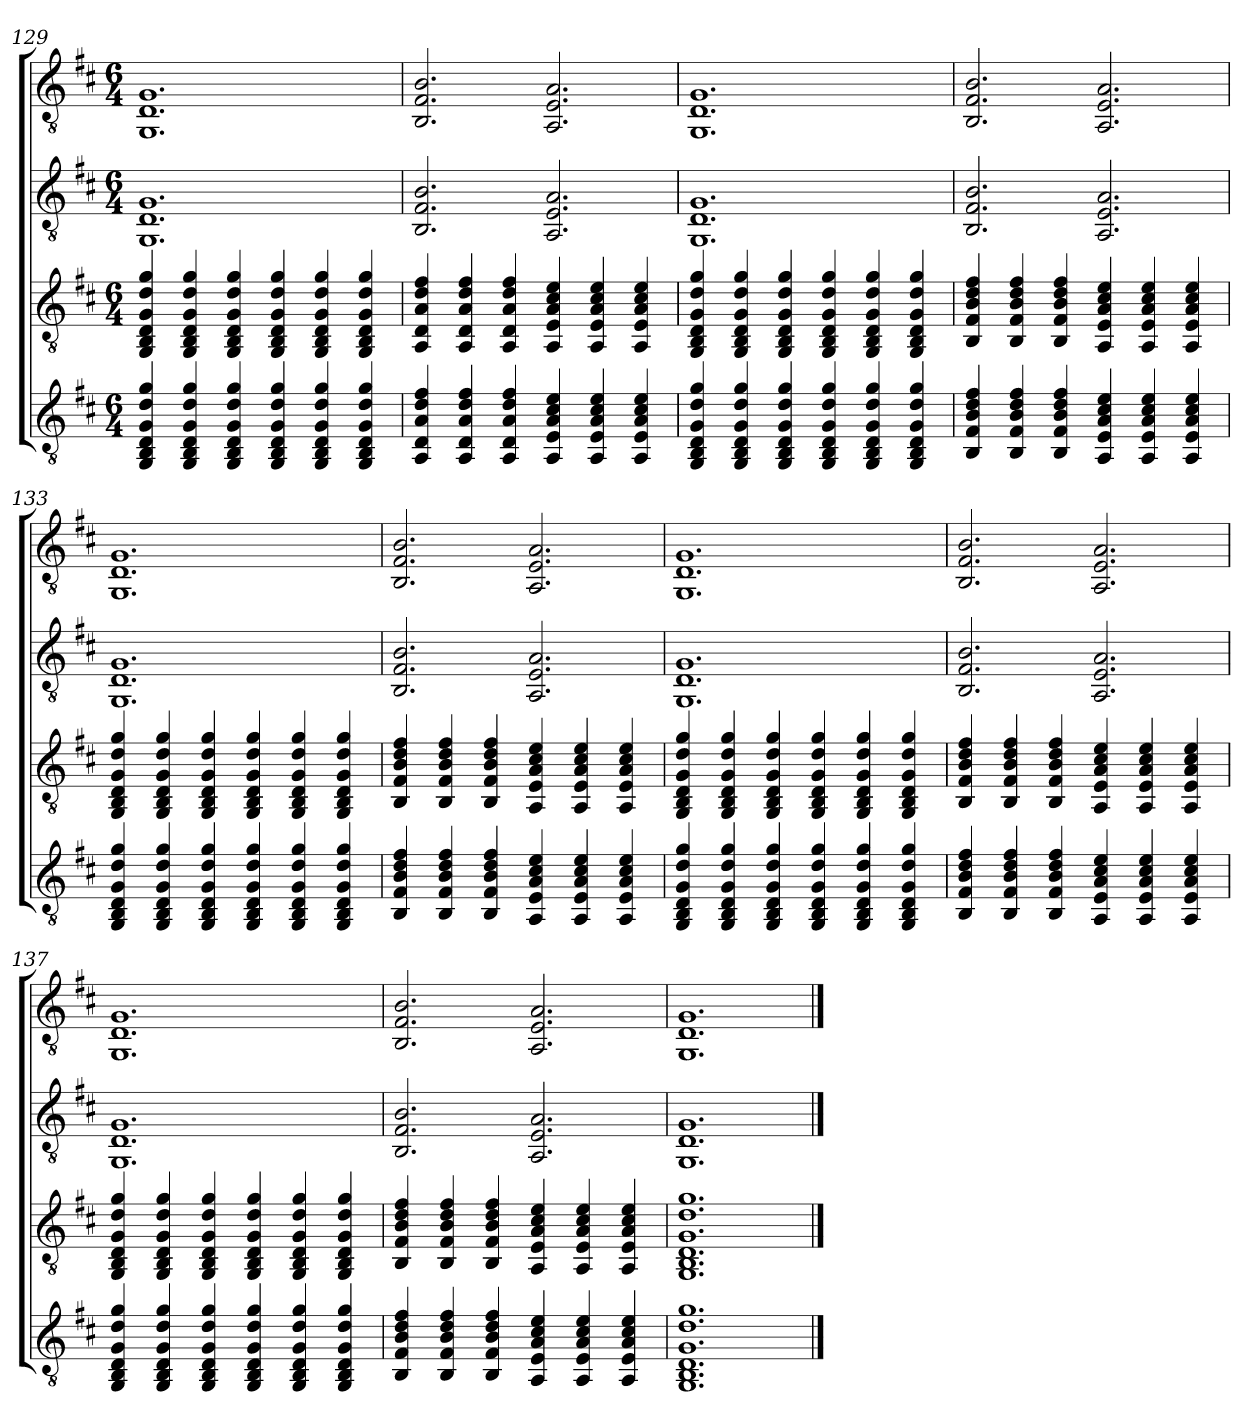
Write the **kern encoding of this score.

**kern	**kern	**kern	**kern
*part4	*part3	*part2	*part1
*staff4	*staff3	*staff2	*staff1
*clefGv2	*clefGv2	*clefGv2	*clefGv2
*k[f#c#]	*k[f#c#]	*k[f#c#]	*k[f#c#]
*M6/4	*M6/4	*M6/4	*M6/4
=129	=129	=129	=129
4GG 4BB 4D 4G 4d 4g	4GG 4BB 4D 4G 4d 4g	1.GG 1.D 1.G	1.GG 1.D 1.G
4GG 4BB 4D 4G 4d 4g	4GG 4BB 4D 4G 4d 4g	.	.
4GG 4BB 4D 4G 4d 4g	4GG 4BB 4D 4G 4d 4g	.	.
4GG 4BB 4D 4G 4d 4g	4GG 4BB 4D 4G 4d 4g	.	.
4GG 4BB 4D 4G 4d 4g	4GG 4BB 4D 4G 4d 4g	.	.
4GG 4BB 4D 4G 4d 4g	4GG 4BB 4D 4G 4d 4g	.	.
=130	=130	=130	=130
4AA 4D 4A 4d 4f#	4AA 4D 4A 4d 4f#	2.BB 2.F# 2.B	2.BB 2.F# 2.B
4AA 4D 4A 4d 4f#	4AA 4D 4A 4d 4f#	.	.
4AA 4D 4A 4d 4f#	4AA 4D 4A 4d 4f#	.	.
4AA 4E 4A 4c# 4e	4AA 4E 4A 4c# 4e	2.AA 2.E 2.A	2.AA 2.E 2.A
4AA 4E 4A 4c# 4e	4AA 4E 4A 4c# 4e	.	.
4AA 4E 4A 4c# 4e	4AA 4E 4A 4c# 4e	.	.
=131	=131	=131	=131
4GG 4BB 4D 4G 4d 4g	4GG 4BB 4D 4G 4d 4g	1.GG 1.D 1.G	1.GG 1.D 1.G
4GG 4BB 4D 4G 4d 4g	4GG 4BB 4D 4G 4d 4g	.	.
4GG 4BB 4D 4G 4d 4g	4GG 4BB 4D 4G 4d 4g	.	.
4GG 4BB 4D 4G 4d 4g	4GG 4BB 4D 4G 4d 4g	.	.
4GG 4BB 4D 4G 4d 4g	4GG 4BB 4D 4G 4d 4g	.	.
4GG 4BB 4D 4G 4d 4g	4GG 4BB 4D 4G 4d 4g	.	.
!!LO:LB:g=z
=132	=132	=132	=132
4BB 4F# 4B 4d 4f#	4BB 4F# 4B 4d 4f#	2.BB 2.F# 2.B	2.BB 2.F# 2.B
4BB 4F# 4B 4d 4f#	4BB 4F# 4B 4d 4f#	.	.
4BB 4F# 4B 4d 4f#	4BB 4F# 4B 4d 4f#	.	.
4AA 4E 4A 4c# 4e	4AA 4E 4A 4c# 4e	2.AA 2.E 2.A	2.AA 2.E 2.A
4AA 4E 4A 4c# 4e	4AA 4E 4A 4c# 4e	.	.
4AA 4E 4A 4c# 4e	4AA 4E 4A 4c# 4e	.	.
=133	=133	=133	=133
4GG 4BB 4D 4G 4d 4g	4GG 4BB 4D 4G 4d 4g	1.GG 1.D 1.G	1.GG 1.D 1.G
4GG 4BB 4D 4G 4d 4g	4GG 4BB 4D 4G 4d 4g	.	.
4GG 4BB 4D 4G 4d 4g	4GG 4BB 4D 4G 4d 4g	.	.
4GG 4BB 4D 4G 4d 4g	4GG 4BB 4D 4G 4d 4g	.	.
4GG 4BB 4D 4G 4d 4g	4GG 4BB 4D 4G 4d 4g	.	.
4GG 4BB 4D 4G 4d 4g	4GG 4BB 4D 4G 4d 4g	.	.
=134	=134	=134	=134
4BB 4F# 4B 4d 4f#	4BB 4F# 4B 4d 4f#	2.BB 2.F# 2.B	2.BB 2.F# 2.B
4BB 4F# 4B 4d 4f#	4BB 4F# 4B 4d 4f#	.	.
4BB 4F# 4B 4d 4f#	4BB 4F# 4B 4d 4f#	.	.
4AA 4E 4A 4c# 4e	4AA 4E 4A 4c# 4e	2.AA 2.E 2.A	2.AA 2.E 2.A
4AA 4E 4A 4c# 4e	4AA 4E 4A 4c# 4e	.	.
4AA 4E 4A 4c# 4e	4AA 4E 4A 4c# 4e	.	.
=135	=135	=135	=135
4GG 4BB 4D 4G 4d 4g	4GG 4BB 4D 4G 4d 4g	1.GG 1.D 1.G	1.GG 1.D 1.G
4GG 4BB 4D 4G 4d 4g	4GG 4BB 4D 4G 4d 4g	.	.
4GG 4BB 4D 4G 4d 4g	4GG 4BB 4D 4G 4d 4g	.	.
4GG 4BB 4D 4G 4d 4g	4GG 4BB 4D 4G 4d 4g	.	.
4GG 4BB 4D 4G 4d 4g	4GG 4BB 4D 4G 4d 4g	.	.
4GG 4BB 4D 4G 4d 4g	4GG 4BB 4D 4G 4d 4g	.	.
!!LO:LB:g=z
=136	=136	=136	=136
4BB 4F# 4B 4d 4f#	4BB 4F# 4B 4d 4f#	2.BB 2.F# 2.B	2.BB 2.F# 2.B
4BB 4F# 4B 4d 4f#	4BB 4F# 4B 4d 4f#	.	.
4BB 4F# 4B 4d 4f#	4BB 4F# 4B 4d 4f#	.	.
4AA 4E 4A 4c# 4e	4AA 4E 4A 4c# 4e	2.AA 2.E 2.A	2.AA 2.E 2.A
4AA 4E 4A 4c# 4e	4AA 4E 4A 4c# 4e	.	.
4AA 4E 4A 4c# 4e	4AA 4E 4A 4c# 4e	.	.
=137	=137	=137	=137
4GG 4BB 4D 4G 4d 4g	4GG 4BB 4D 4G 4d 4g	1.GG 1.D 1.G	1.GG 1.D 1.G
4GG 4BB 4D 4G 4d 4g	4GG 4BB 4D 4G 4d 4g	.	.
4GG 4BB 4D 4G 4d 4g	4GG 4BB 4D 4G 4d 4g	.	.
4GG 4BB 4D 4G 4d 4g	4GG 4BB 4D 4G 4d 4g	.	.
4GG 4BB 4D 4G 4d 4g	4GG 4BB 4D 4G 4d 4g	.	.
4GG 4BB 4D 4G 4d 4g	4GG 4BB 4D 4G 4d 4g	.	.
=138	=138	=138	=138
4BB 4F# 4B 4d 4f#	4BB 4F# 4B 4d 4f#	2.BB 2.F# 2.B	2.BB 2.F# 2.B
4BB 4F# 4B 4d 4f#	4BB 4F# 4B 4d 4f#	.	.
4BB 4F# 4B 4d 4f#	4BB 4F# 4B 4d 4f#	.	.
4AA 4E 4A 4c# 4e	4AA 4E 4A 4c# 4e	2.AA 2.E 2.A	2.AA 2.E 2.A
4AA 4E 4A 4c# 4e	4AA 4E 4A 4c# 4e	.	.
4AA 4E 4A 4c# 4e	4AA 4E 4A 4c# 4e	.	.
=139	=139	=139	=139
1.GG 1.BB 1.D 1.G 1.d 1.g	1.GG 1.BB 1.D 1.G 1.d 1.g	1.GG 1.D 1.G	1.GG 1.D 1.G
==	==	==	==
*-	*-	*-	*-
